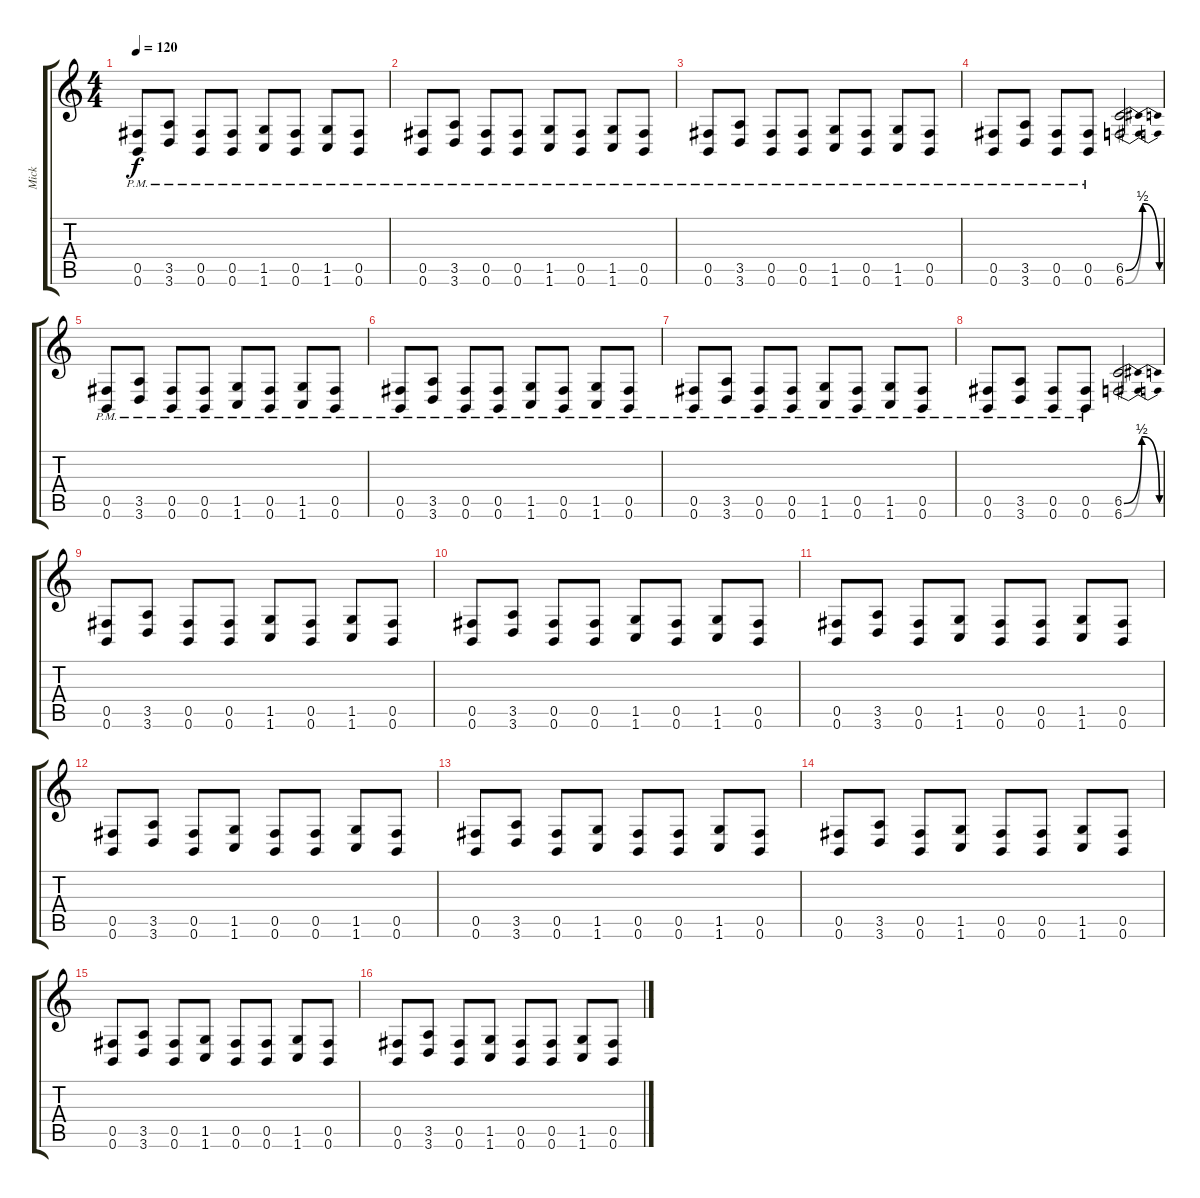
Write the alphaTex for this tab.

\track ("Mick" "Mick") {instrument distortionguitar}
\staff {score tabs}
\tuning (Db4 Ab3 E3 B2 Gb2 B1) {hide}
\ts (4 4)
\tempo 120
\clef g2
\ks c
(0.5{pm} 0.6{pm}).8{dy f} (3.5{pm} 3.6{pm}).8 (0.5{pm} 0.6{pm}).8 (0.5{pm} 0.6{pm}).8 (1.5{pm} 1.6{pm}).8 (0.5{pm} 0.6{pm}).8 (1.5{pm} 1.6{pm}).8 (0.5{pm} 0.6{pm}).8 |
(0.5{pm} 0.6{pm}).8 (3.5{pm} 3.6{pm}).8 (0.5{pm} 0.6{pm}).8 (0.5{pm} 0.6{pm}).8 (1.5{pm} 1.6{pm}).8 (0.5{pm} 0.6{pm}).8 (1.5{pm} 1.6{pm}).8 (0.5{pm} 0.6{pm}).8 |
(0.5{pm} 0.6{pm}).8 (3.5{pm} 3.6{pm}).8 (0.5{pm} 0.6{pm}).8 (0.5{pm} 0.6{pm}).8 (1.5{pm} 1.6{pm}).8 (0.5{pm} 0.6{pm}).8 (1.5{pm} 1.6{pm}).8 (0.5{pm} 0.6{pm}).8 |
(0.5{pm} 0.6{pm}).8 (3.5{pm} 3.6{pm}).8 (0.5{pm} 0.6{pm}).8 (0.5{pm} 0.6{pm}).8 (6.5{be (bendrelease 0 0 10 2 30 2 60 0)} 6.6{be (bendrelease 0 0 10 2 30 2 60 0)}).2 |
(0.5{pm} 0.6{pm}).8 (3.5{pm} 3.6{pm}).8 (0.5{pm} 0.6{pm}).8 (0.5{pm} 0.6{pm}).8 (1.5{pm} 1.6{pm}).8 (0.5{pm} 0.6{pm}).8 (1.5{pm} 1.6{pm}).8 (0.5{pm} 0.6{pm}).8 |
(0.5{pm} 0.6{pm}).8 (3.5{pm} 3.6{pm}).8 (0.5{pm} 0.6{pm}).8 (0.5{pm} 0.6{pm}).8 (1.5{pm} 1.6{pm}).8 (0.5{pm} 0.6{pm}).8 (1.5{pm} 1.6{pm}).8 (0.5{pm} 0.6{pm}).8 |
(0.5{pm} 0.6{pm}).8 (3.5{pm} 3.6{pm}).8 (0.5{pm} 0.6{pm}).8 (0.5{pm} 0.6{pm}).8 (1.5{pm} 1.6{pm}).8 (0.5{pm} 0.6{pm}).8 (1.5{pm} 1.6{pm}).8 (0.5{pm} 0.6{pm}).8 |
(0.5{pm} 0.6{pm}).8 (3.5{pm} 3.6{pm}).8 (0.5{pm} 0.6{pm}).8 (0.5{pm} 0.6{pm}).8 (6.5{be (bendrelease 0 0 10 2 30 2 60 0)} 6.6{be (bendrelease 0 0 10 2 30 2 60 0)}).2 |
(0.5 0.6).8{volume 16} (3.5 3.6).8 (0.5 0.6).8 (0.5 0.6).8 (1.5 1.6).8 (0.5 0.6).8 (1.5 1.6).8 (0.5 0.6).8 |
(0.5 0.6).8 (3.5 3.6).8 (0.5 0.6).8 (0.5 0.6).8 (1.5 1.6).8 (0.5 0.6).8 (1.5 1.6).8 (0.5 0.6).8 |
(0.5 0.6).8 (3.5 3.6).8 (0.5 0.6).8 (1.5 1.6).8 (0.5 0.6).8 (0.5 0.6).8 (1.5 1.6).8 (0.5 0.6).8 |
(0.5 0.6).8 (3.5 3.6).8 (0.5 0.6).8 (1.5 1.6).8 (0.5 0.6).8 (0.5 0.6).8 (1.5 1.6).8 (0.5 0.6).8 |
(0.5 0.6).8 (3.5 3.6).8 (0.5 0.6).8 (1.5 1.6).8 (0.5 0.6).8 (0.5 0.6).8 (1.5 1.6).8 (0.5 0.6).8 |
(0.5 0.6).8 (3.5 3.6).8 (0.5 0.6).8 (1.5 1.6).8 (0.5 0.6).8 (0.5 0.6).8 (1.5 1.6).8 (0.5 0.6).8 |
(0.5 0.6).8 (3.5 3.6).8 (0.5 0.6).8 (1.5 1.6).8 (0.5 0.6).8 (0.5 0.6).8 (1.5 1.6).8 (0.5 0.6).8 |
(0.5 0.6).8 (3.5 3.6).8 (0.5 0.6).8 (1.5 1.6).8 (0.5 0.6).8 (0.5 0.6).8 (1.5 1.6).8 (0.5 0.6).8
